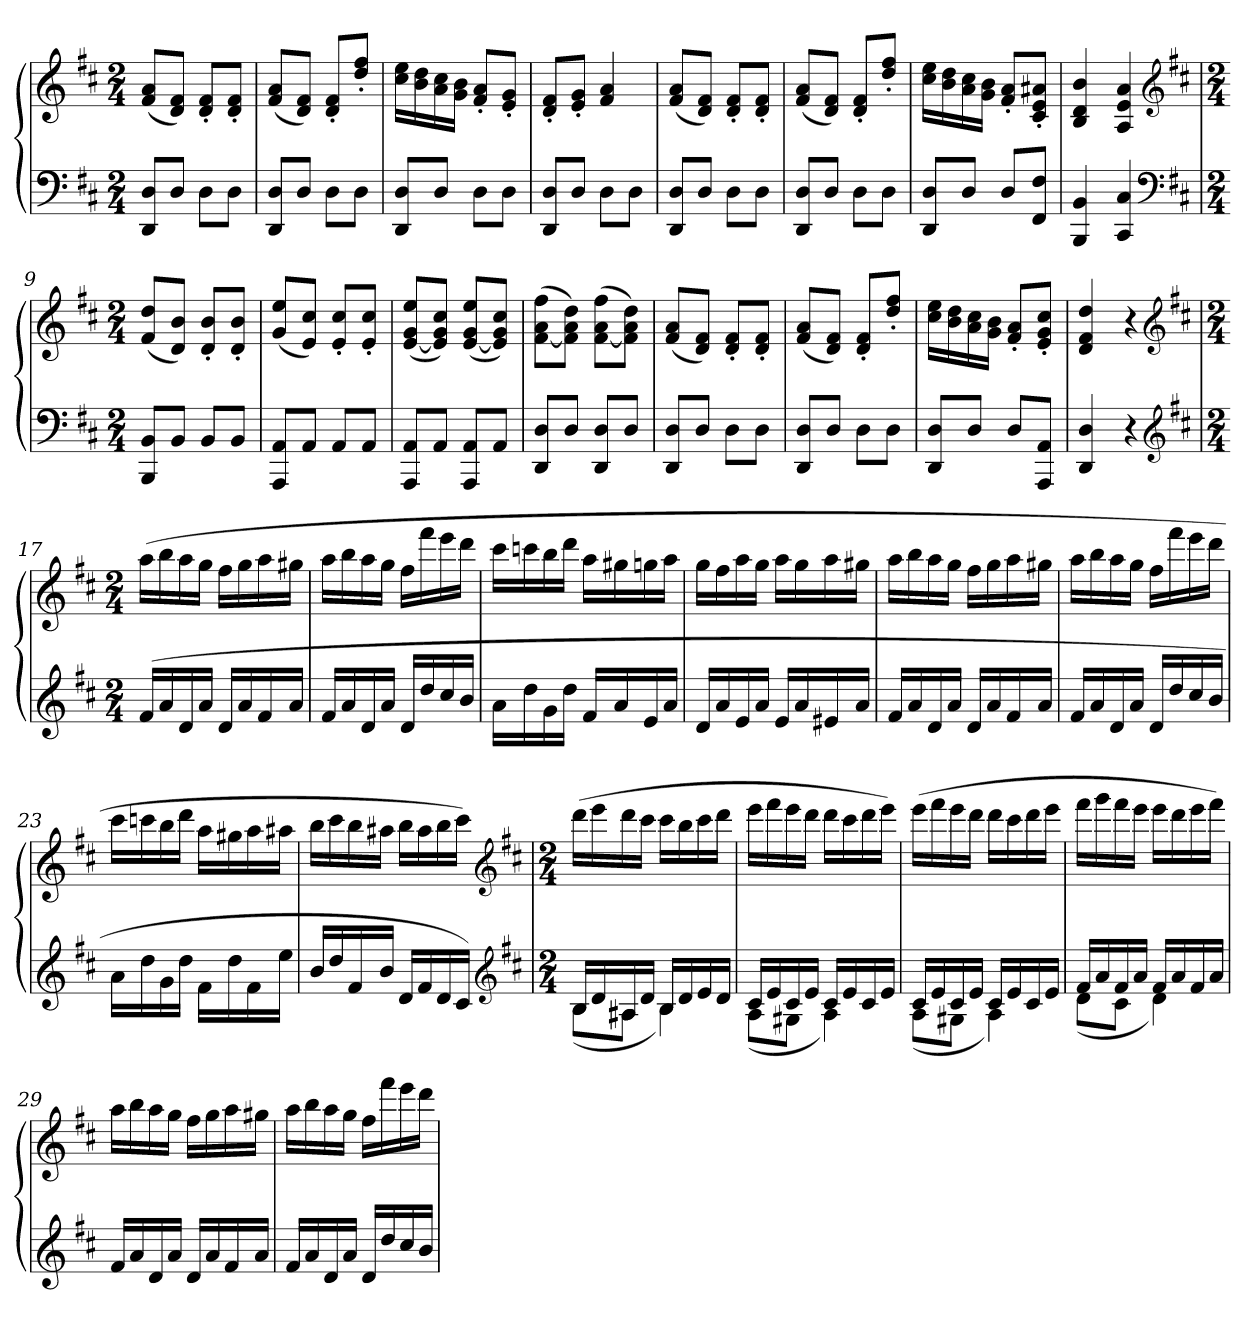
**kern	**kern
*part1	*part1
*staff2	*staff1
*clefF4	*clefG2
*k[f#c#]	*k[f#c#]
*D:	*D:
*M2/4	*M2/4
=1	=1
8DD 8DL	(8f# 8aL
8DJ	8d 8f#J)
8DL	8d' 8f#'L
8DJ	8d' 8f#'J
=2	=2
8DD 8DL	(8f# 8aL
8DJ	8d 8f#J)
8DL	8d' 8f#'L
8DJ	8dd' 8ff#'J
=3	=3
8DD 8DL	16cc# 16eeLL
.	16b 16dd
8DJ	16a 16cc#
.	16g 16bJJ
8DL	8f#' 8a'L
8DJ	8e' 8g'J
=4	=4
8DD 8DL	8d' 8f#'L
8DJ	8e' 8g'J
8DL	4f# 4a
8DJ	.
=5	=5
8DD 8DL	(8f# 8aL
8DJ	8d 8f#J)
8DL	8d' 8f#'L
8DJ	8d' 8f#'J
=6	=6
8DD 8DL	(8f# 8aL
8DJ	8d 8f#J)
8DL	8d' 8f#'L
8DJ	8dd' 8ff#'J
=7	=7
8DD 8DL	16cc# 16eeLL
.	16b 16dd
8DJ	16a 16cc#
.	16g 16bJJ
8DL	8f#' 8a'L
8FF# 8F#J	8c#' 8e' 8a#X'J
=8	=8
4BBB 4BB	4B 4d 4b
4CC# 4C#	4A 4e 4a
*clefF4	*clefG2
*k[f#c#]	*k[f#c#]
*D:	*D:
=9	=9
*M2/4	*M2/4
8BBB 8BBL	(8f# 8ddL
8BBJ	8d 8bJ)
8BBL	8d' 8b'L
8BBJ	8d' 8b'J
=10	=10
8AAA 8AAL	(8g 8eeL
8AAJ	8e 8cc#J)
8AAL	8e' 8cc#'L
8AAJ	8e' 8cc#'J
=11	=11
8AAA 8AAL	([8e 8g 8eeL
8AAJ	8e] 8g 8cc#J)
8AAA 8AAL	([8e 8g 8eeL
8AAJ	8e] 8g 8cc#J)
=12	=12
8DD 8DL	([8f# 8a 8ff#L
8DJ	8f#] 8a 8ddJ)
8DD 8DL	([8f# 8a 8ff#L
8DJ	8f#] 8a 8ddJ)
=13	=13
8DD 8DL	(8f# 8aL
8DJ	8d 8f#J)
8DL	8d' 8f#'L
8DJ	8d' 8f#'J
=14	=14
8DD 8DL	(8f# 8aL
8DJ	8d 8f#J)
8DL	8d' 8f#'L
8DJ	8dd' 8ff#'J
=15	=15
8DD 8DL	16cc# 16eeLL
.	16b 16dd
8DJ	16a 16cc#
.	16g 16bJJ
8DL	8f#' 8a'L
8AAA 8AAJ	8e' 8g' 8cc#'J
=16	=16
4DD 4D	4d 4f# 4dd
4r	4r
*clefG2	*clefG2
*k[f#c#]	*k[f#c#]
*D:	*D:
=17	=17
*M2/4	*M2/4
(16f#LL	(16aaLL
16a	16bb
16d	16aa
16aJJ	16ggJJ
16dLL	16ff#LL
16a	16gg
16f#	16aa
16aJJ	16gg#XJJ
=18	=18
16f#LL	16aaLL
16a	16bb
16d	16aa
16aJJ	16ggJJ
16dLL	16ff#LL
16dd	16fff#
16cc#	16eee
16bJJ	16dddJJ
=19	=19
16aLL	16ccc#LL
16dd	16cccn
16g	16bb
16ddJJ	16dddJJ
16f#LL	16aaLL
16a	16gg#X
16e	16ggn
16aJJ	16aaJJ
=20	=20
16dLL	16ggLL
16a	16ff#
16e	16aa
16aJJ	16ggJJ
16eLL	16aaLL
16a	16gg
16e#X	16aa
16aJJ	16gg#XJJ
=21	=21
16f#LL	16aaLL
16a	16bb
16d	16aa
16aJJ	16ggJJ
16dLL	16ff#LL
16a	16gg
16f#	16aa
16aJJ	16gg#XJJ
=22	=22
16f#LL	16aaLL
16a	16bb
16d	16aa
16aJJ	16ggJJ
16dLL	16ff#LL
16dd	16fff#
16cc#	16eee
16bJJ	16dddJJ
=23	=23
16aLL	16ccc#LL
16dd	16cccn
16g	16bb
16ddJJ	16dddJJ
16f#LL	16aaLL
16dd	16gg#X
16f#	16aa
16eeJJ	16aa#XJJ
=24	=24
16bLL	16bbLL
16dd	16ccc#
16f#	16bb
16bJJ	16aa#XJJ
16dLL	16bbLL
16f#	16aa#
16d	16bb
16c#JJ)	16ccc#JJ)
*clefG2	*clefG2
*k[f#c#]	*k[f#c#]
*D:	*D:
=25	=25
*M2/4	*M2/4
*^	*
16BLL	(8BL	(16dddLL
16d	.	16eee
16A#X	8A#XJ	16ddd
16dJJ	.	16ccc#JJ
16BLL	4B)	16ccc#LL
16d	.	16bb
16e	.	16ccc#
16dJJ	.	16dddJJ
=26	=26	=26
16c#LL	(8AL	16eeeLL
16e	.	16fff#
16c#	8G#XJ	16eee
16eJJ	.	16dddJJ
16c#LL	4A)	16dddLL
16e	.	16ccc#
16c#	.	16ddd
16eJJ	.	16eeeJJ)
=27	=27	=27
16c#LL	(8AL	(16eeeLL
16e	.	16fff#
16c#	8G#XJ	16eee
16eJJ	.	16dddJJ
16c#LL	4A)	16dddLL
16e	.	16ccc#
16c#	.	16ddd
16eJJ	.	16eeeJJ
=28	=28	=28
16f#LL	(8dL	16fff#LL
16a	.	16ggg
16f#	8c#J	16fff#
16aJJ	.	16eeeJJ
16f#LL	4d)	16eeeLL
16a	.	16ddd
16f#	.	16eee
16aJJ	.	16fff#JJ)
*v	*v	*
=29	=29
16f#LL	16aaLL
16a	16bb
16d	16aa
16aJJ	16ggJJ
16dLL	16ff#LL
16a	16gg
16f#	16aa
16aJJ	16gg#XJJ
=30	=30
16f#LL	16aaLL
16a	16bb
16d	16aa
16aJJ	16ggJJ
16dLL	16ff#LL
16dd	16fff#
16cc#	16eee
16bJJ	16dddJJ
=	=
*-	*-
